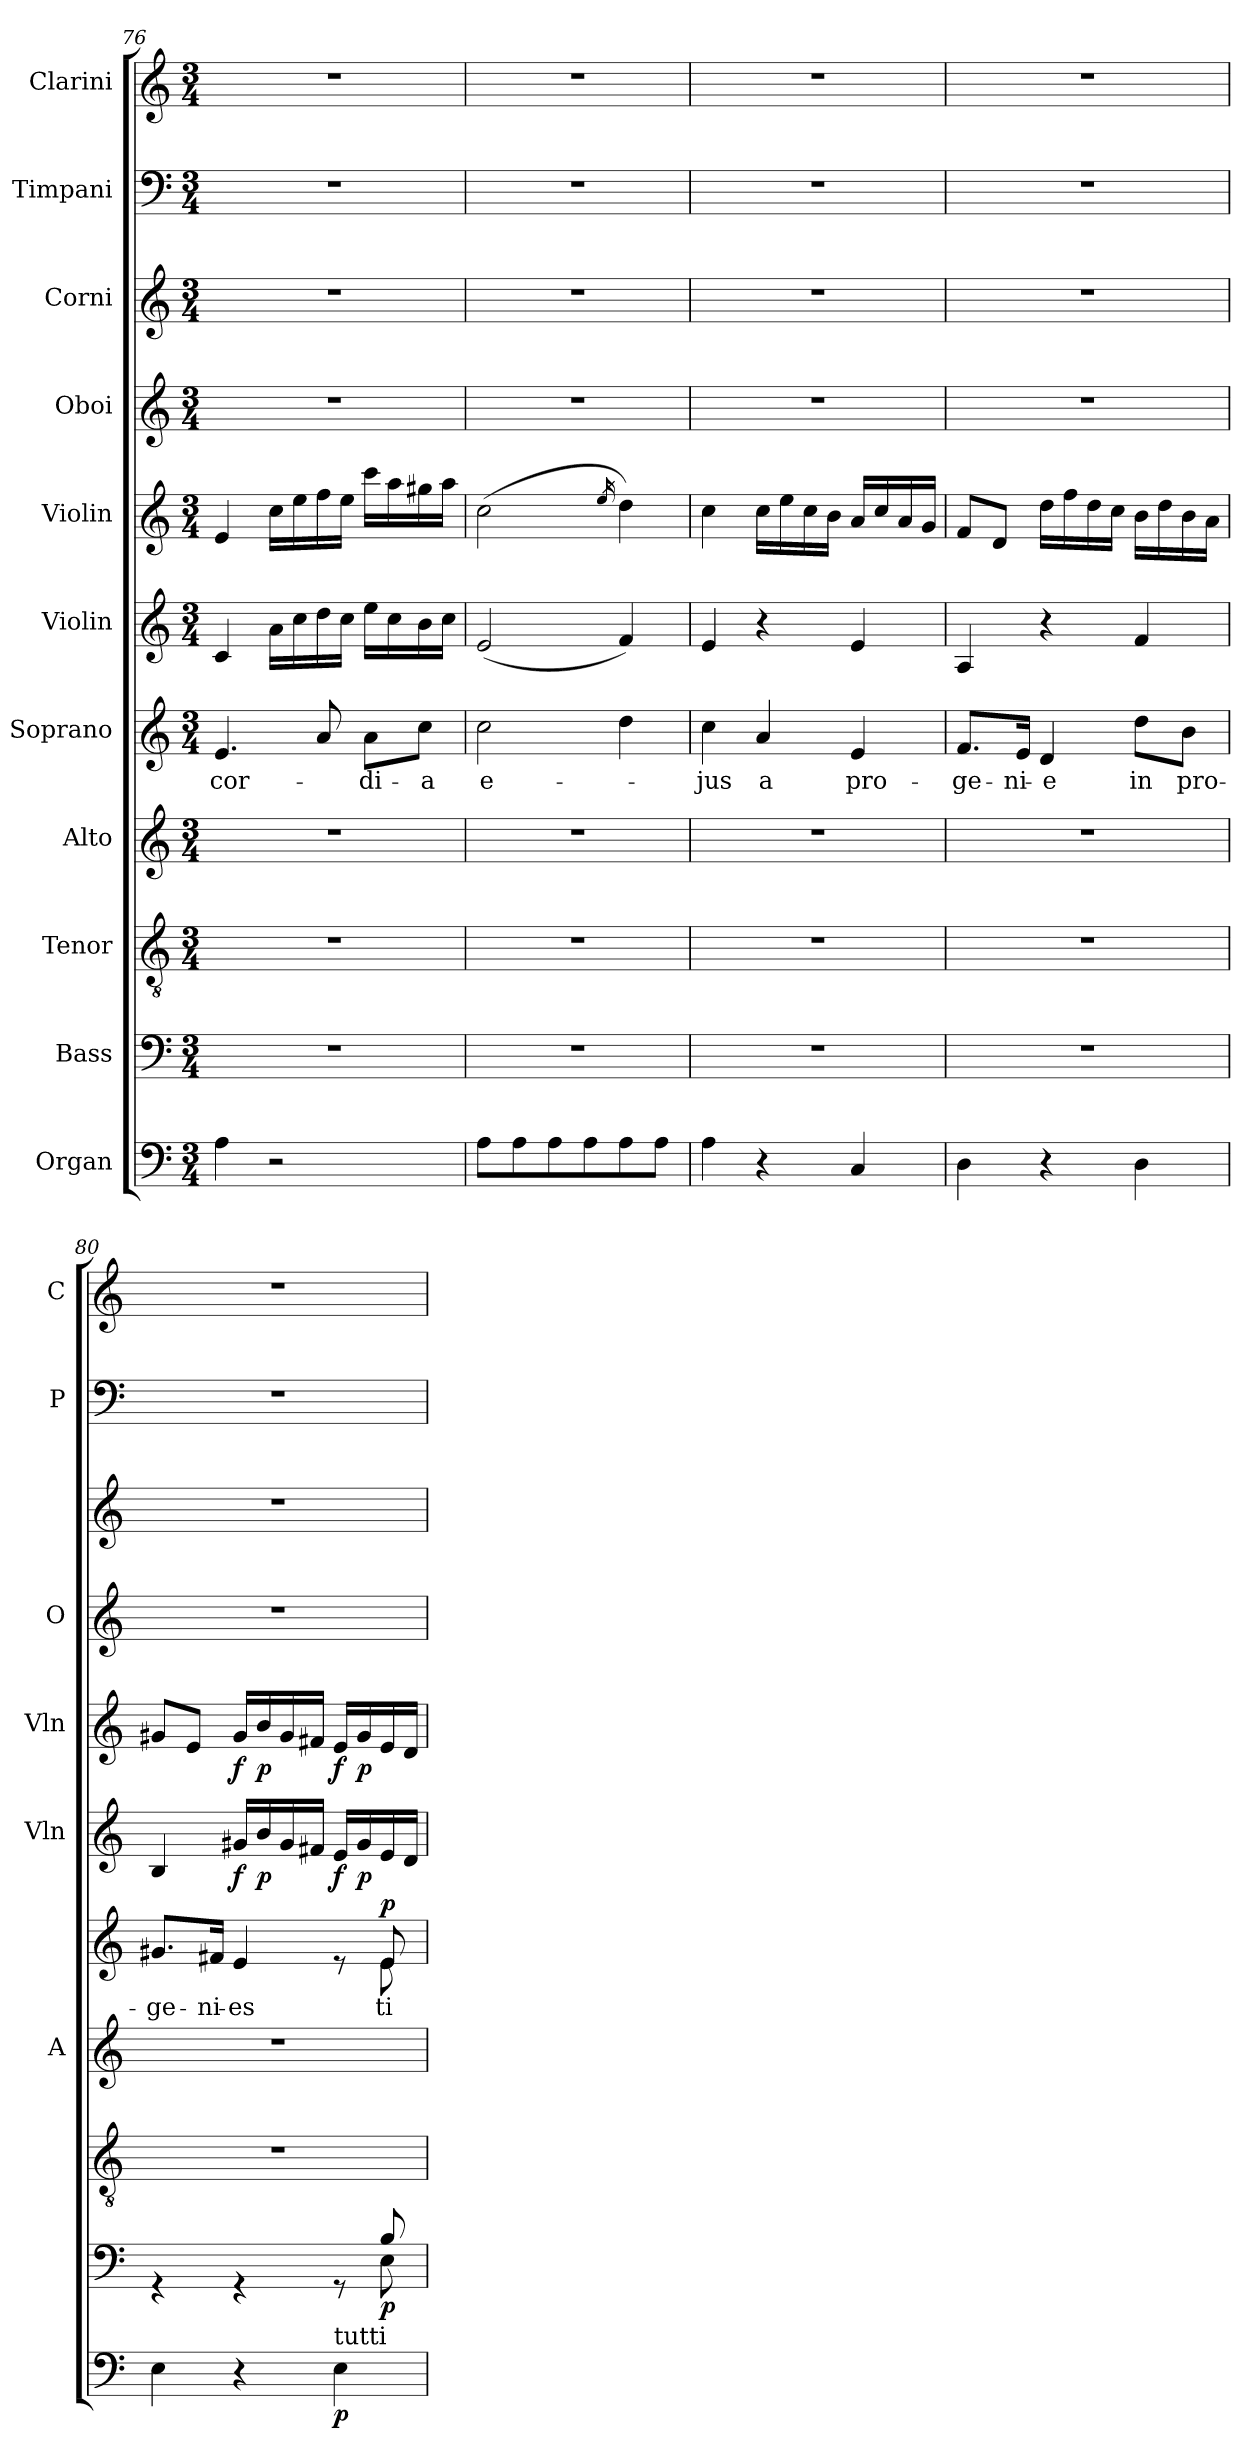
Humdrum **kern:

**kern	**dynam	**kern	**dynam	**kern	**kern	**kern	**text	**dynam	**kern	**dynam	**kern	**dynam	**kern	**kern	**kern	**kern
*part11	*part11	*part10	*part10	*part9	*part8	*part7	*part7	*part7	*part6	*part6	*part5	*part5	*part4	*part3	*part2	*part1
*staff11	*staff11	*staff10	*staff10	*staff9	*staff8	*staff7	*staff7	*staff7	*staff6	*staff6	*staff5	*staff5	*staff4	*staff3	*staff2	*staff1
*I"Organ	*	*I"Bass	*	*I"Tenor	*I"Alto	*I"Soprano	*	*	*I"Violin	*	*I"Violin	*	*I"Oboi	*I"Corni	*I"Timpani	*I"Clarini
*	*	*	*	*	*I'A	*	*	*	*I'Vln	*	*I'Vln	*	*I'O	*	*I'P	*I'C
!!LO:LB:g=z
*clefF4	*	*clefF4	*	*clefGv2	*clefG2	*clefG2	*	*	*clefG2	*	*clefG2	*	*clefG2	*clefG2	*clefF4	*clefG2
*	*	*	*	*	*	*	*	*	*	*	*	*	*	*ITrd7c12	*	*
*k[]	*	*k[]	*	*k[]	*k[]	*k[]	*	*	*k[]	*	*k[]	*	*k[]	*k[]	*k[]	*k[]
*M3/4	*	*M3/4	*	*M3/4	*M3/4	*M3/4	*	*	*M3/4	*	*M3/4	*	*M3/4	*M3/4	*M3/4	*M3/4
=76	=76	=76	=76	=76	=76	=76	=76	=76	=76	=76	=76	=76	=76	=76	=76	=76
!	!	!	!	!	!	!	!LO:LY:b	!	!	!	!	!	!	!	!	!
4A\	.	2.r	.	2.r	2.r	4.e/	-cor-	.	4c/	.	4e/	.	2.r	2.r	2.r	2.r
2r	.	.	.	.	.	.	.	.	16a\LL	.	16cc\LL	.	.	.	.	.
.	.	.	.	.	.	.	.	.	16cc\	.	16ee\	.	.	.	.	.
.	.	.	.	.	.	8a/	.	.	16dd\	.	16ff\	.	.	.	.	.
.	.	.	.	.	.	.	.	.	16cc\JJ	.	16ee\JJ	.	.	.	.	.
!	!	!	!	!	!	!	!LO:LY:b	!	!	!	!	!	!	!	!	!
.	.	.	.	.	.	8a\L	-di-	.	16ee\LL	.	16ccc\LL	.	.	.	.	.
.	.	.	.	.	.	.	.	.	16cc\	.	16aa\	.	.	.	.	.
!	!	!	!	!	!	!	!LO:LY:b	!	!	!	!	!	!	!	!	!
.	.	.	.	.	.	8cc\J	-a	.	16b\	.	16gg#X\	.	.	.	.	.
.	.	.	.	.	.	.	.	.	16cc\JJ	.	16aa\JJ	.	.	.	.	.
=77	=77	=77	=77	=77	=77	=77	=77	=77	=77	=77	=77	=77	=77	=77	=77	=77
!	!	!	!	!	!	!	!LO:LY:b	!	!	!	!	!	!	!	!	!
8A\L	.	2.r	.	2.r	2.r	2cc\	e-	.	(2e/	.	(2cc\	.	2.r	2.r	2.r	2.r
8A\	.	.	.	.	.	.	.	.	.	.	.	.	.	.	.	.
8A\	.	.	.	.	.	.	.	.	.	.	.	.	.	.	.	.
8A\	.	.	.	.	.	.	.	.	.	.	.	.	.	.	.	.
.	.	.	.	.	.	.	.	.	.	.	16qee/	.	.	.	.	.
8A\	.	.	.	.	.	4dd\	.	.	4f/)	.	4dd\)	.	.	.	.	.
8A\J	.	.	.	.	.	.	.	.	.	.	.	.	.	.	.	.
=78	=78	=78	=78	=78	=78	=78	=78	=78	=78	=78	=78	=78	=78	=78	=78	=78
!	!	!	!	!	!	!	!LO:LY:b	!	!	!	!	!	!	!	!	!
4A\	.	2.r	.	2.r	2.r	4cc\	-jus	.	4e/	.	4cc\	.	2.r	2.r	2.r	2.r
!	!	!	!	!	!	!	!LO:LY:b	!	!	!	!	!	!	!	!	!
4r	.	.	.	.	.	4a/	a	.	4r	.	16cc\LL	.	.	.	.	.
.	.	.	.	.	.	.	.	.	.	.	16ee\	.	.	.	.	.
.	.	.	.	.	.	.	.	.	.	.	16cc\	.	.	.	.	.
.	.	.	.	.	.	.	.	.	.	.	16b\JJ	.	.	.	.	.
!	!	!	!	!	!	!	!LO:LY:b	!	!	!	!	!	!	!	!	!
4C/	.	.	.	.	.	4e/	pro-	.	4e/	.	16a/LL	.	.	.	.	.
.	.	.	.	.	.	.	.	.	.	.	16cc/	.	.	.	.	.
.	.	.	.	.	.	.	.	.	.	.	16a/	.	.	.	.	.
.	.	.	.	.	.	.	.	.	.	.	16g/JJ	.	.	.	.	.
=79	=79	=79	=79	=79	=79	=79	=79	=79	=79	=79	=79	=79	=79	=79	=79	=79
!	!	!	!	!	!	!	!LO:LY:b	!	!	!	!	!	!	!	!	!
4D\	.	2.r	.	2.r	2.r	8.f/L	-ge-	.	4A/	.	8f/L	.	2.r	2.r	2.r	2.r
.	.	.	.	.	.	.	.	.	.	.	8d/J	.	.	.	.	.
!	!	!	!	!	!	!	!LO:LY:b	!	!	!	!	!	!	!	!	!
.	.	.	.	.	.	16e/Jk	-ni-	.	.	.	.	.	.	.	.	.
!	!	!	!	!	!	!	!LO:LY:b	!	!	!	!	!	!	!	!	!
4r	.	.	.	.	.	4d/	-e	.	4r	.	16dd\LL	.	.	.	.	.
.	.	.	.	.	.	.	.	.	.	.	16ff\	.	.	.	.	.
.	.	.	.	.	.	.	.	.	.	.	16dd\	.	.	.	.	.
.	.	.	.	.	.	.	.	.	.	.	16cc\JJ	.	.	.	.	.
!	!	!	!	!	!	!	!LO:LY:b	!	!	!	!	!	!	!	!	!
4D\	.	.	.	.	.	8dd\L	in	.	4f/	.	16b\LL	.	.	.	.	.
.	.	.	.	.	.	.	.	.	.	.	16dd\	.	.	.	.	.
!	!	!	!	!	!	!	!LO:LY:b	!	!	!	!	!	!	!	!	!
.	.	.	.	.	.	8b\J	pro-	.	.	.	16b\	.	.	.	.	.
.	.	.	.	.	.	.	.	.	.	.	16a\JJ	.	.	.	.	.
=80	=80	=80	=80	=80	=80	=80	=80	=80	=80	=80	=80	=80	=80	=80	=80	=80
*	*	*^	*	*	*	*	*	*	*	*	*	*	*	*	*	*
!	!	!	!	!	!	!	!	!LO:LY:b	!	!	!	!	!	!	!	!	!
*	*	*	*	*	*	*	*^	*	*	*	*	*	*	*	*	*	*
4E\	.	4rGG	8ryy	.	2.r	2.r	8.g#X/L	8ryy	-ge-	.	4B/	.	8g#X/L	.	2.r	2.r	2.r	2.r
*	*	*v	*v	*	*	*	*v	*v	*	*	*	*	*	*	*	*	*	*
.	.	.	.	.	.	.	.	.	.	.	8e/J	.	.	.	.	.
!	!	!	!	!	!	!	!LO:LY:b	!	!	!	!	!	!	!	!	!
.	.	.	.	.	.	16f#X/Jk	-ni-	.	.	.	.	.	.	.	.	.
!	!	!	!	!	!	!	!LO:LY:b	!	!	!LO:DY:b	!	!LO:DY:b	!	!	!	!
4r	.	4rGG	.	.	.	4e/	-es	.	16g#X/LL	f	16g#/LL	f	.	.	.	.
!	!	!	!	!	!	!	!	!	!	!LO:DY:b	!	!LO:DY:b	!	!	!	!
.	.	.	.	.	.	.	.	.	16b/	p	16b/	p	.	.	.	.
.	.	.	.	.	.	.	.	.	16g#/	.	16g#/	.	.	.	.	.
.	.	.	.	.	.	.	.	.	16f#X/JJ	.	16f#X/JJ	.	.	.	.	.
!LO:TX:a:t=tutti	!	!	!	!	!	!	!	!	!	!	!	!	!	!	!	!
!	!LO:DY:b	!	!	!	!	!	!	!	!	!LO:DY:b	!	!LO:DY:b	!	!	!	!
4E\	p	8rGG	.	.	.	8re	.	.	16e/LL	f	16e/LL	f	.	.	.	.
!	!	!	!	!	!	!	!	!	!	!LO:DY:b	!	!LO:DY:b	!	!	!	!
.	.	.	.	.	.	.	.	.	16g#/	p	16g#/	p	.	.	.	.
*	*	*^	*	*	*	*	*	*	*	*	*	*	*	*	*	*
!	!	!	!	!	!	!	!LO:TX:a:t=tutti	!	!	!	!	!	!	!	!	!	!
!	!	!	!	!LO:DY:b	!	!	!	!LO:LY:b	!LO:DY:b	!	!	!	!	!	!	!	!
*	*	*	*	*	*	*	*^	*	*	*	*	*	*	*	*	*	*
.	.	8B/	8E\	p	.	.	8e/	8e\	ti-	p	16e/	.	16e/	.	.	.	.	.
.	.	.	.	.	.	.	.	.	.	.	16d/JJ	.	16d/JJ	.	.	.	.	.
*	*	*v	*v	*	*	*	*v	*v	*	*	*	*	*	*	*	*	*	*
=	=	=	=	=	=	=	=	=	=	=	=	=	=	=	=	=
*-	*-	*-	*-	*-	*-	*-	*-	*-	*-	*-	*-	*-	*-	*-	*-	*-
